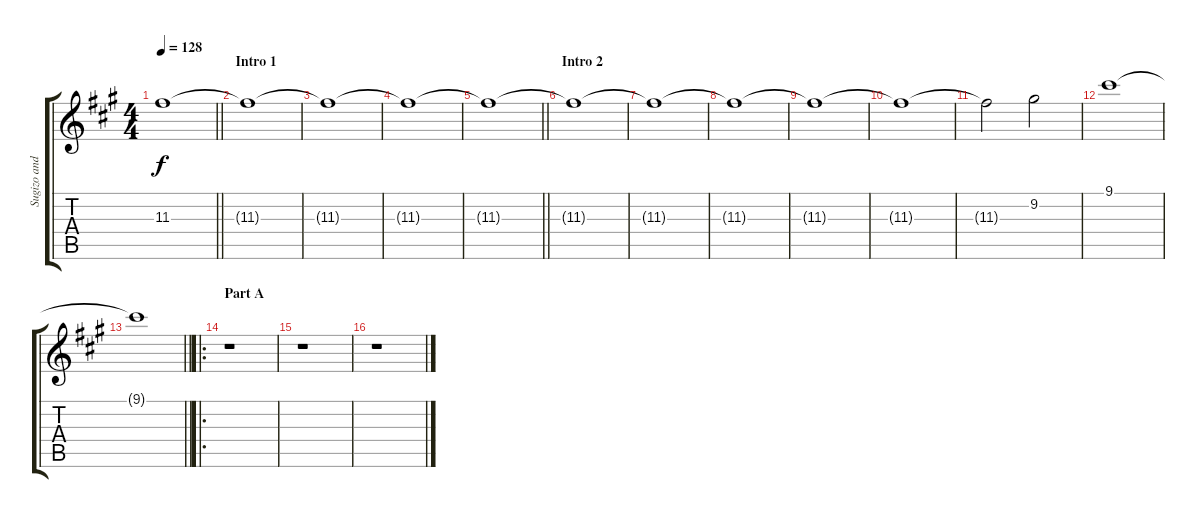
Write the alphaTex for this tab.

\track ("Sugizo and Inoran part 2" "Sugizo and") {instrument distortionguitar}
\staff {score tabs}
\tuning (E4 B3 G3 D3 A2 E2) {hide}
\ts (4 4)
\tempo 128
\clef g2
\barLineRight lightlight
\ks a
11.3.1{dy f instrument distortionguitar} |
\section ("" "Intro 1")
11.3{t}.1 |
11.3{t}.1 |
11.3{t}.1 |
\barLineRight lightlight
11.3{t}.1 |
\section ("" "Intro 2")
11.3{t}.1 |
11.3{t}.1 |
11.3{t}.1 |
11.3{t}.1 |
11.3{t}.1 |
11.3{t}.2 9.2.2 |
9.1.1 |
\barLineRight lightlight
9.1{t}.1 |
\ro
\section ("" "Part A")
r.1 |
r.1 |
r.1
